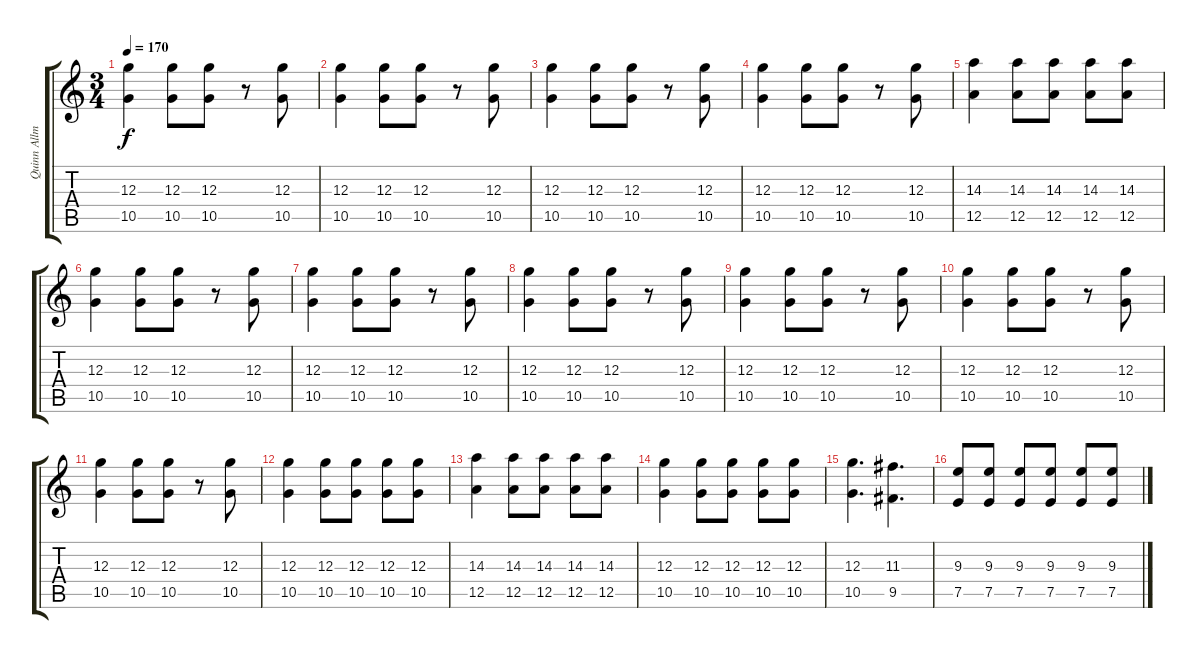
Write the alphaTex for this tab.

\track ("Quinn Allman I" "Quinn Allm") {instrument distortionguitar}
\staff {score tabs}
\tuning (E4 B3 G3 D3 A2 D2) {hide}
\ts (3 4)
\tempo 170
\clef g2
\ks c
(12.3 10.5).4{dy f} (12.3 10.5).8 (12.3 10.5).8 r.8 (12.3 10.5).8 |
(12.3 10.5).4 (12.3 10.5).8 (12.3 10.5).8 r.8 (12.3 10.5).8 |
(12.3 10.5).4 (12.3 10.5).8 (12.3 10.5).8 r.8 (12.3 10.5).8 |
(12.3 10.5).4 (12.3 10.5).8 (12.3 10.5).8 r.8 (12.3 10.5).8 |
(14.3 12.5).4 (14.3 12.5).8 (14.3 12.5).8 (14.3 12.5).8 (14.3 12.5).8 |
(12.3 10.5).4 (12.3 10.5).8 (12.3 10.5).8 r.8 (12.3 10.5).8 |
(12.3 10.5).4 (12.3 10.5).8 (12.3 10.5).8 r.8 (12.3 10.5).8 |
(12.3 10.5).4 (12.3 10.5).8 (12.3 10.5).8 r.8 (12.3 10.5).8 |
(12.3 10.5).4 (12.3 10.5).8 (12.3 10.5).8 r.8 (12.3 10.5).8 |
(12.3 10.5).4 (12.3 10.5).8 (12.3 10.5).8 r.8 (12.3 10.5).8 |
(12.3 10.5).4 (12.3 10.5).8 (12.3 10.5).8 r.8 (12.3 10.5).8 |
(12.3 10.5).4 (12.3 10.5).8 (12.3 10.5).8 (12.3 10.5).8 (12.3 10.5).8 |
(14.3 12.5).4 (14.3 12.5).8 (14.3 12.5).8 (14.3 12.5).8 (14.3 12.5).8 |
(12.3 10.5).4 (12.3 10.5).8 (12.3 10.5).8 (12.3 10.5).8 (12.3 10.5).8 |
(12.3 10.5).4{d} (11.3 9.5).4{d} |
(9.3 7.5).8 (9.3 7.5).8 (9.3 7.5).8 (9.3 7.5).8 (9.3 7.5).8 (9.3 7.5).8
